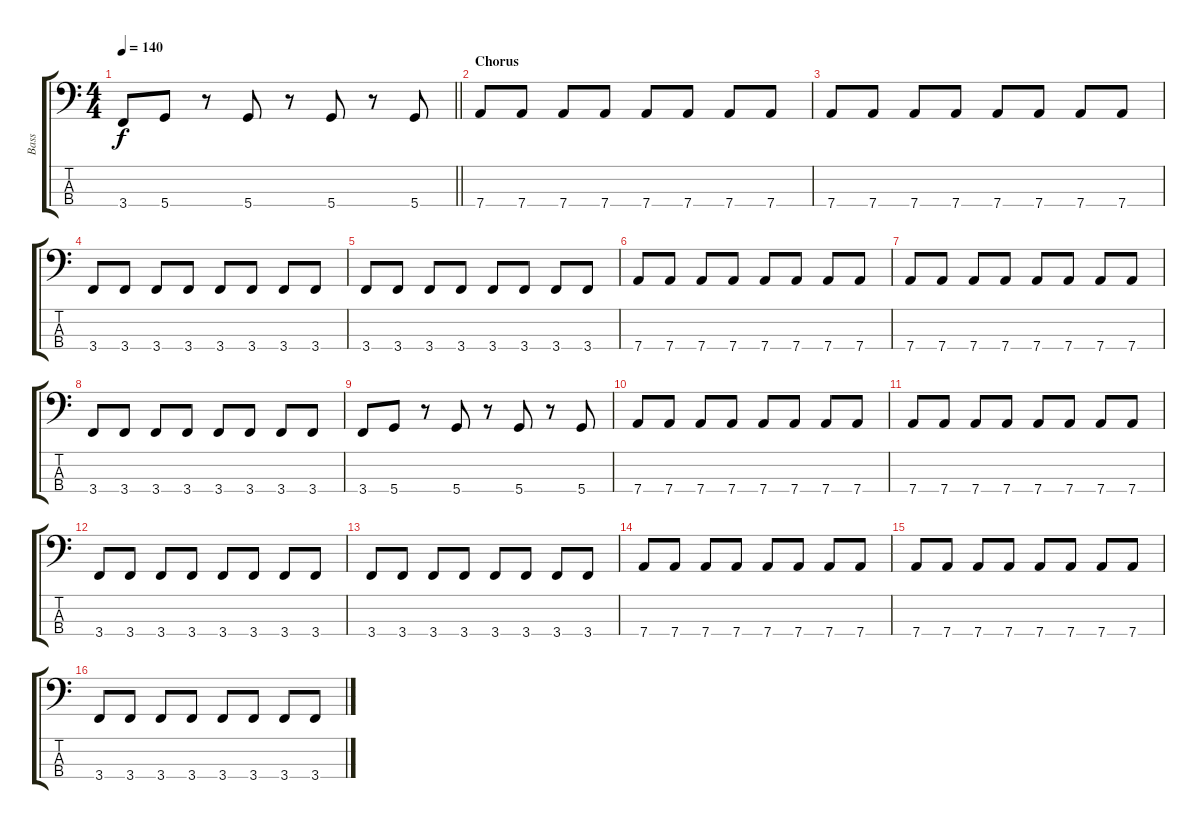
\track ("Bass" "Bass") {instrument electricbasspick}
\staff {score tabs}
\tuning (G2 D2 A1 D1) {hide}
\ts (4 4)
\tempo 140
\clef f4
\barLineRight lightlight
\ks c
3.4.8{dy f} 5.4.8 r.8 5.4.8 r.8 5.4.8 r.8 5.4.8 |
\section ("" "Chorus")
7.4.8 7.4.8 7.4.8 7.4.8 7.4.8 7.4.8 7.4.8 7.4.8 |
7.4.8 7.4.8 7.4.8 7.4.8 7.4.8 7.4.8 7.4.8 7.4.8 |
3.4.8 3.4.8 3.4.8 3.4.8 3.4.8 3.4.8 3.4.8 3.4.8 |
3.4.8 3.4.8 3.4.8 3.4.8 3.4.8 3.4.8 3.4.8 3.4.8 |
7.4.8 7.4.8 7.4.8 7.4.8 7.4.8 7.4.8 7.4.8 7.4.8 |
7.4.8 7.4.8 7.4.8 7.4.8 7.4.8 7.4.8 7.4.8 7.4.8 |
3.4.8 3.4.8 3.4.8 3.4.8 3.4.8 3.4.8 3.4.8 3.4.8 |
3.4.8 5.4.8 r.8 5.4.8 r.8 5.4.8 r.8 5.4.8 |
7.4.8 7.4.8 7.4.8 7.4.8 7.4.8 7.4.8 7.4.8 7.4.8 |
7.4.8 7.4.8 7.4.8 7.4.8 7.4.8 7.4.8 7.4.8 7.4.8 |
3.4.8 3.4.8 3.4.8 3.4.8 3.4.8 3.4.8 3.4.8 3.4.8 |
3.4.8 3.4.8 3.4.8 3.4.8 3.4.8 3.4.8 3.4.8 3.4.8 |
7.4.8 7.4.8 7.4.8 7.4.8 7.4.8 7.4.8 7.4.8 7.4.8 |
7.4.8 7.4.8 7.4.8 7.4.8 7.4.8 7.4.8 7.4.8 7.4.8 |
3.4.8 3.4.8 3.4.8 3.4.8 3.4.8 3.4.8 3.4.8 3.4.8
